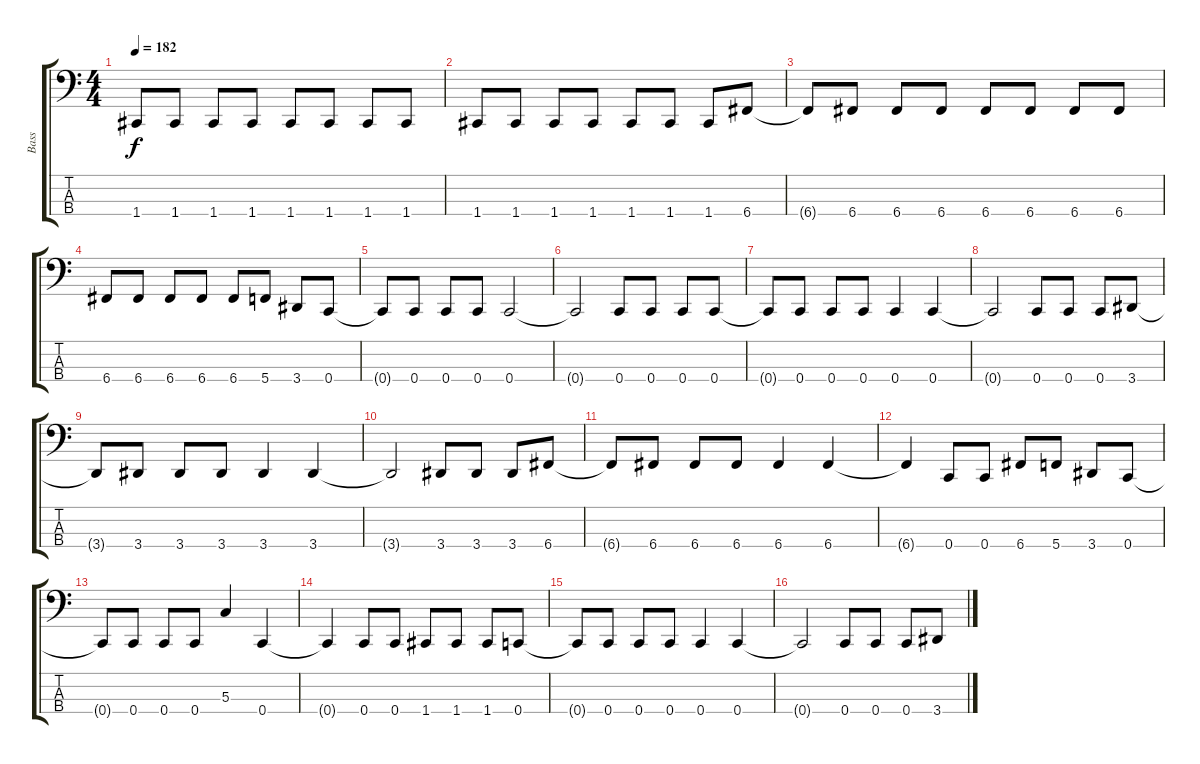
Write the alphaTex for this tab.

\track ("Bass" "Bass") {instrument electricbasspick}
\staff {score tabs}
\tuning (F2 C2 G1 C1) {hide}
\ts (4 4)
\tempo 182
\clef f4
\ks c
1.4{t}.8{dy f} 1.4.8 1.4.8 1.4.8 1.4.8 1.4.8 1.4.8 1.4.8 |
1.4.8 1.4.8 1.4.8 1.4.8 1.4.8 1.4.8 1.4.8 6.4.8 |
6.4{t}.8 6.4.8 6.4.8 6.4.8 6.4.8 6.4.8 6.4.8 6.4.8 |
6.4.8 6.4.8 6.4.8 6.4.8 6.4.8 5.4.8 3.4.8 0.4.8 |
0.4{t}.8 0.4.8 0.4.8 0.4.8 0.4.2 |
0.4{t}.2 0.4.8 0.4.8 0.4.8 0.4.8 |
0.4{t}.8 0.4.8 0.4.8 0.4.8 0.4.4 0.4.4 |
0.4{t}.2 0.4.8 0.4.8 0.4.8 3.4.8 |
3.4{t}.8 3.4.8 3.4.8 3.4.8 3.4.4 3.4.4 |
3.4{t}.2 3.4.8 3.4.8 3.4.8 6.4.8 |
6.4{t}.8 6.4.8 6.4.8 6.4.8 6.4.4 6.4.4 |
6.4{t}.4 0.4.8 0.4.8 6.4.8 5.4.8 3.4.8 0.4.8 |
0.4{t}.8 0.4.8 0.4.8 0.4.8 5.3.4 0.4.4 |
0.4{t}.4 0.4.8 0.4.8 1.4.8 1.4.8 1.4.8 0.4.8 |
0.4{t}.8 0.4.8 0.4.8 0.4.8 0.4.4 0.4.4 |
0.4{t}.2 0.4.8 0.4.8 0.4.8 3.4.8
